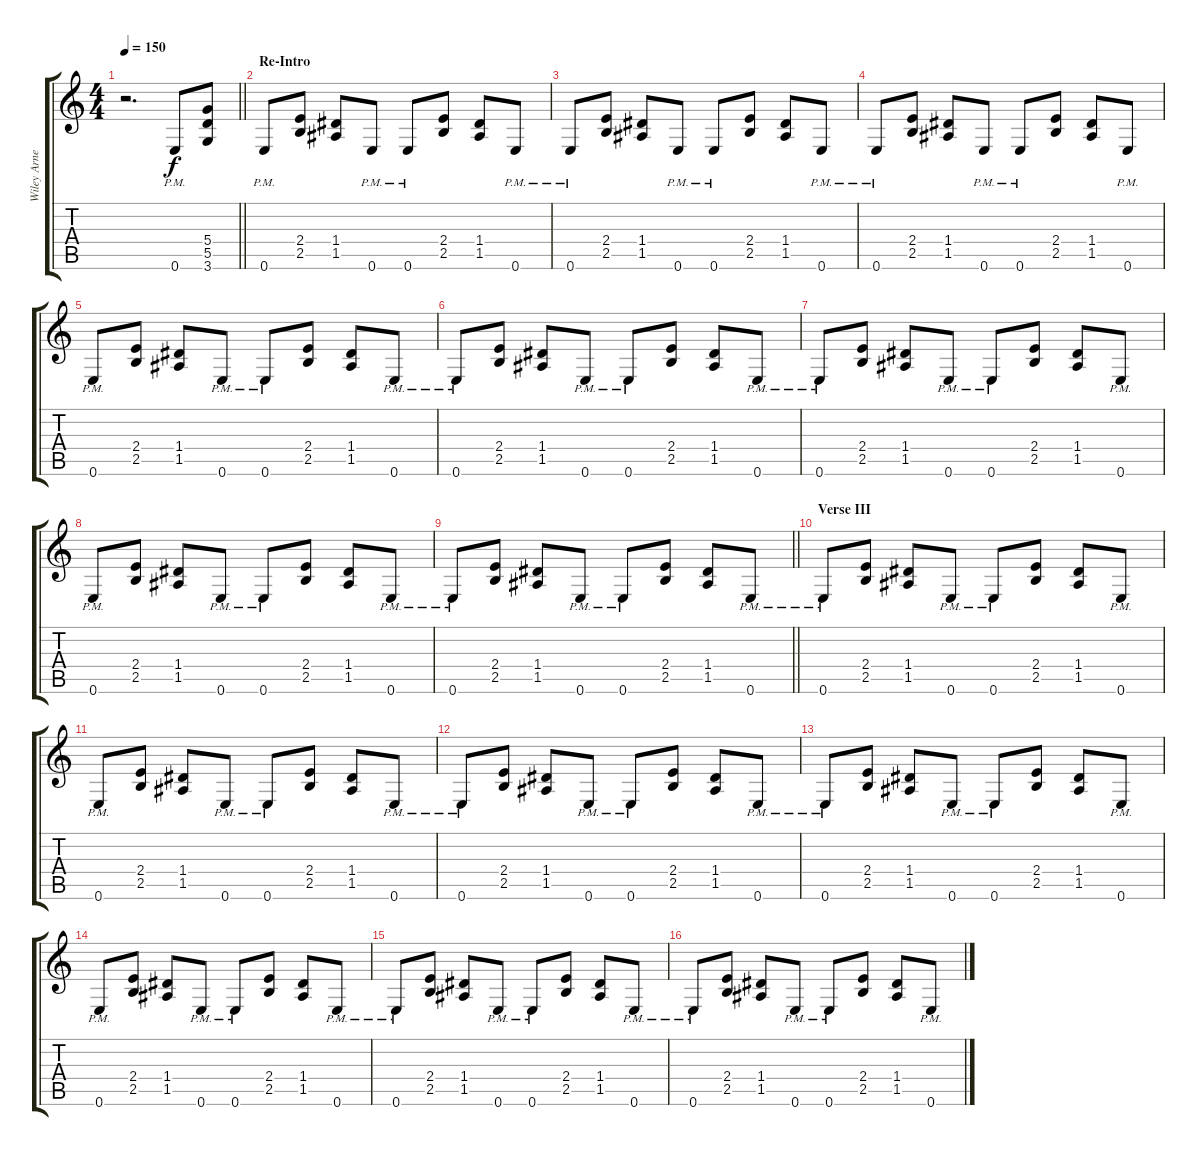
\track ("Wiley Arnett" "Wiley Arne") {instrument overdrivenguitar}
\staff {score tabs}
\tuning (E4 B3 G3 D3 A2 E2) {hide}
\ts (4 4)
\tempo 150
\clef g2
\barLineRight lightlight
\ks c
r.2{d dy f} 0.6{pm}.8 (5.4 5.5 3.6).8 |
\section ("" "Re-Intro")
0.6{pm}.8 (2.4 2.5).8 (1.4 1.5).8 0.6{pm}.8 0.6{pm}.8 (2.4 2.5).8 (1.4 1.5).8 0.6{pm}.8 |
0.6{pm}.8 (2.4 2.5).8 (1.4 1.5).8 0.6{pm}.8 0.6{pm}.8 (2.4 2.5).8 (1.4 1.5).8 0.6{pm}.8 |
0.6{pm}.8 (2.4 2.5).8 (1.4 1.5).8 0.6{pm}.8 0.6{pm}.8 (2.4 2.5).8 (1.4 1.5).8 0.6{pm}.8 |
0.6{pm}.8 (2.4 2.5).8 (1.4 1.5).8 0.6{pm}.8 0.6{pm}.8 (2.4 2.5).8 (1.4 1.5).8 0.6{pm}.8 |
0.6{pm}.8 (2.4 2.5).8 (1.4 1.5).8 0.6{pm}.8 0.6{pm}.8 (2.4 2.5).8 (1.4 1.5).8 0.6{pm}.8 |
0.6{pm}.8 (2.4 2.5).8 (1.4 1.5).8 0.6{pm}.8 0.6{pm}.8 (2.4 2.5).8 (1.4 1.5).8 0.6{pm}.8 |
0.6{pm}.8 (2.4 2.5).8 (1.4 1.5).8 0.6{pm}.8 0.6{pm}.8 (2.4 2.5).8 (1.4 1.5).8 0.6{pm}.8 |
\barLineRight lightlight
0.6{pm}.8 (2.4 2.5).8 (1.4 1.5).8 0.6{pm}.8 0.6{pm}.8 (2.4 2.5).8 (1.4 1.5).8 0.6{pm}.8 |
\section ("" "Verse III")
0.6{pm}.8 (2.4 2.5).8 (1.4 1.5).8 0.6{pm}.8 0.6{pm}.8 (2.4 2.5).8 (1.4 1.5).8 0.6{pm}.8 |
0.6{pm}.8 (2.4 2.5).8 (1.4 1.5).8 0.6{pm}.8 0.6{pm}.8 (2.4 2.5).8 (1.4 1.5).8 0.6{pm}.8 |
0.6{pm}.8 (2.4 2.5).8 (1.4 1.5).8 0.6{pm}.8 0.6{pm}.8 (2.4 2.5).8 (1.4 1.5).8 0.6{pm}.8 |
0.6{pm}.8 (2.4 2.5).8 (1.4 1.5).8 0.6{pm}.8 0.6{pm}.8 (2.4 2.5).8 (1.4 1.5).8 0.6{pm}.8 |
0.6{pm}.8 (2.4 2.5).8 (1.4 1.5).8 0.6{pm}.8 0.6{pm}.8 (2.4 2.5).8 (1.4 1.5).8 0.6{pm}.8 |
0.6{pm}.8 (2.4 2.5).8 (1.4 1.5).8 0.6{pm}.8 0.6{pm}.8 (2.4 2.5).8 (1.4 1.5).8 0.6{pm}.8 |
0.6{pm}.8 (2.4 2.5).8 (1.4 1.5).8 0.6{pm}.8 0.6{pm}.8 (2.4 2.5).8 (1.4 1.5).8 0.6{pm}.8
